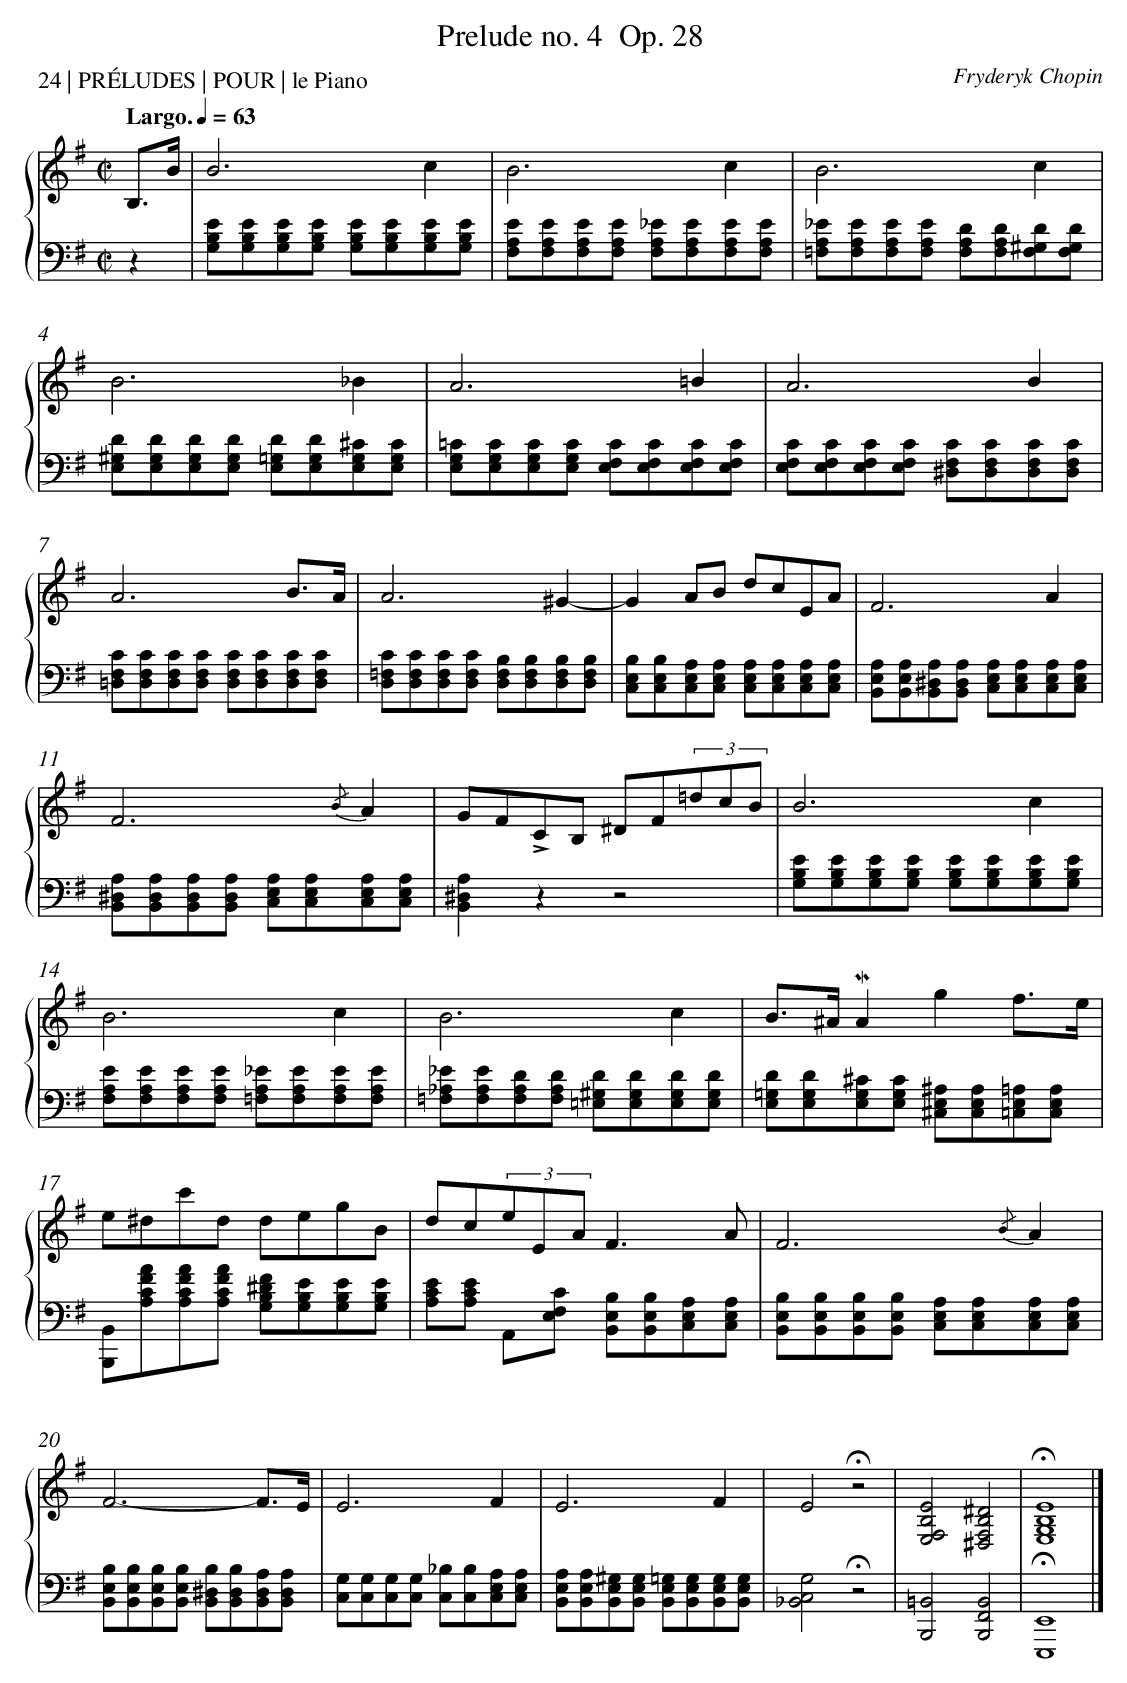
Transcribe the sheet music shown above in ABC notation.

X:1
T: Prelude no. 4	 Op. 28
C: Fryderyk Chopin
L: 1/8
M: C|
P: 24 | PRÉLUDES | POUR | le Piano
Q: "Largo." 1/4=63
%%staves {1 2}
V: 1 clef=treble
V: 2 clef=bass
K: G
[V:1] B,3/B/ [I:setbarnb 1]|
[V:2] z2 |
[V:1] B6c2 |
[V:2] [EB,G,][EB,G,][EB,G,][EB,G,] [EB,G,][EB,G,][EB,G,][EB,G,] |
[V:1] B6c2 |
[V:2] [EA,F,][EA,F,][EA,F,][EA,F,] [_EA,F,][EA,F,][EA,F,][EA,F,] |
[V:1] B6c2 |
[V:2] [_EA,=F,][EA,F,][EA,F,][EA,F,] [DA,F,][DA,F,][D^G,F,][DG,F,] |
[V:1] B6_B2 |
[V:2] [D^G,E,][DG,E,][DG,E,][DG,E,] [D=G,E,][DG,E,][^CG,E,][CG,E,] |
[V:1] A6=B2 |
[V:2] [=CG,E,][CG,E,][CG,E,][CG,E,] [CF,E,][CF,E,][CF,E,][CF,E,] |
[V:1] A6B2 |
[V:2] [CF,E,][CF,E,][CF,E,][CF,E,] [CF,^D,][CF,D,][CF,D,][CF,D,] |
[V:1] A6B3/A/ |
[V:2] [CF,=D,][CF,D,][CF,D,][CF,D,] [CF,D,][CF,D,][CF,D,][CF,D,] |
[V:1] A6^G2- |
[V:2] [C=F,D,][CF,D,][CF,D,][CF,D,] [B,F,D,][B,F,D,][B,F,D,][B,F,D,] |
[V:1] G2AB dcEA |
[V:2] [B,E,C,][B,E,C,][A,E,C,][A,E,C,] [A,E,C,][A,E,C,][A,E,C,][A,E,C,] |
[V:1] F6A2 |
[V:2] [A,E,B,,][A,E,B,,][A,^D,B,,][A,D,B,,] [A,E,C,][A,E,C,][A,E,C,][A,E,C,] |
[V:1] F6{/B}A2 |
[V:2] [A,^D,B,,][A,D,B,,][A,D,B,,][A,D,B,,] [A,E,C,][A,E,C,][A,E,C,][A,E,C,] |
[V:1] GF!accent!CB, ^DF(3=dcB |
[V:2] [A,2^D,2B,,2]z2z4 |
[V:1] B6c2 |
[V:2] [EB,G,][EB,G,][EB,G,][EB,G,] [EB,G,][EB,G,][EB,G,][EB,G,] |
[V:1] B6c2 |
[V:2] [EA,F,][EA,F,][EA,F,][EA,F,] [_EA,=F,][EA,F,][EA,F,][EA,F,] |
[V:1] B6c2 |
[V:2] [_E_A,=F,][EA,F,][DA,F,][DA,F,] [D^G,=E,][DG,E,][DG,E,][DG,E,] |
[V:1] B>^A!mordent!A2g2f3/e/ |
[V:2] [D=G,E,][DG,E,][^CG,E,][CG,E,] [^A,E,^C,][A,E,C,][=A,E,=C,][A,E,C,] |
[V:1] e^dc'd degB |
[V:2] [B,,B,,,][AFCA,][AFCA,][AFCA,] [F^DB,G,][EB,G,][EB,G,][EB,G,] |
[V:1] dc(3eEAF3A |
[V:2] [ECA,][ECA,] A,,[CF,E,] [B,E,B,,][B,E,B,,][A,E,C,][A,E,C,] |
[V:1] F6{/B}A2 |
[V:2] [B,E,B,,][B,E,B,,][B,E,B,,][B,E,B,,] [A,E,C,][A,E,C,][A,E,C,][A,E,C,] |
[V:1] F6-F3/E/ |
[V:2] [B,E,B,,][B,E,B,,][B,E,B,,][B,E,B,,] [B,^D,B,,][B,D,B,,][A,D,B,,][A,D,B,,] |
[V:1] E6F2 |
[V:2] [G,C,][G,C,][G,C,][G,C,] [_B,C,][B,C,][A,E,C,][A,E,C,] |
[V:1] E6F2 |
[V:2] [A,E,B,,][A,E,B,,][^G,E,B,,][G,E,B,,] [=G,E,B,,][G,E,B,,][G,E,B,,][G,E,B,,] |
[V:1] E4!fermata!z4 |
[V:2] [G,4C,4_B,,4]!fermata!z4 |
[V:1] [E4B,4F,4E,4][^D4B,4F,4^D,4] |
[V:2] [=B,,4B,,,4][B,,4F,,4B,,,4] |
[V:1] !fermata![E8B,8G,8E,8] |]
[V:2] !fermata![E,,8E,,,8] |]
